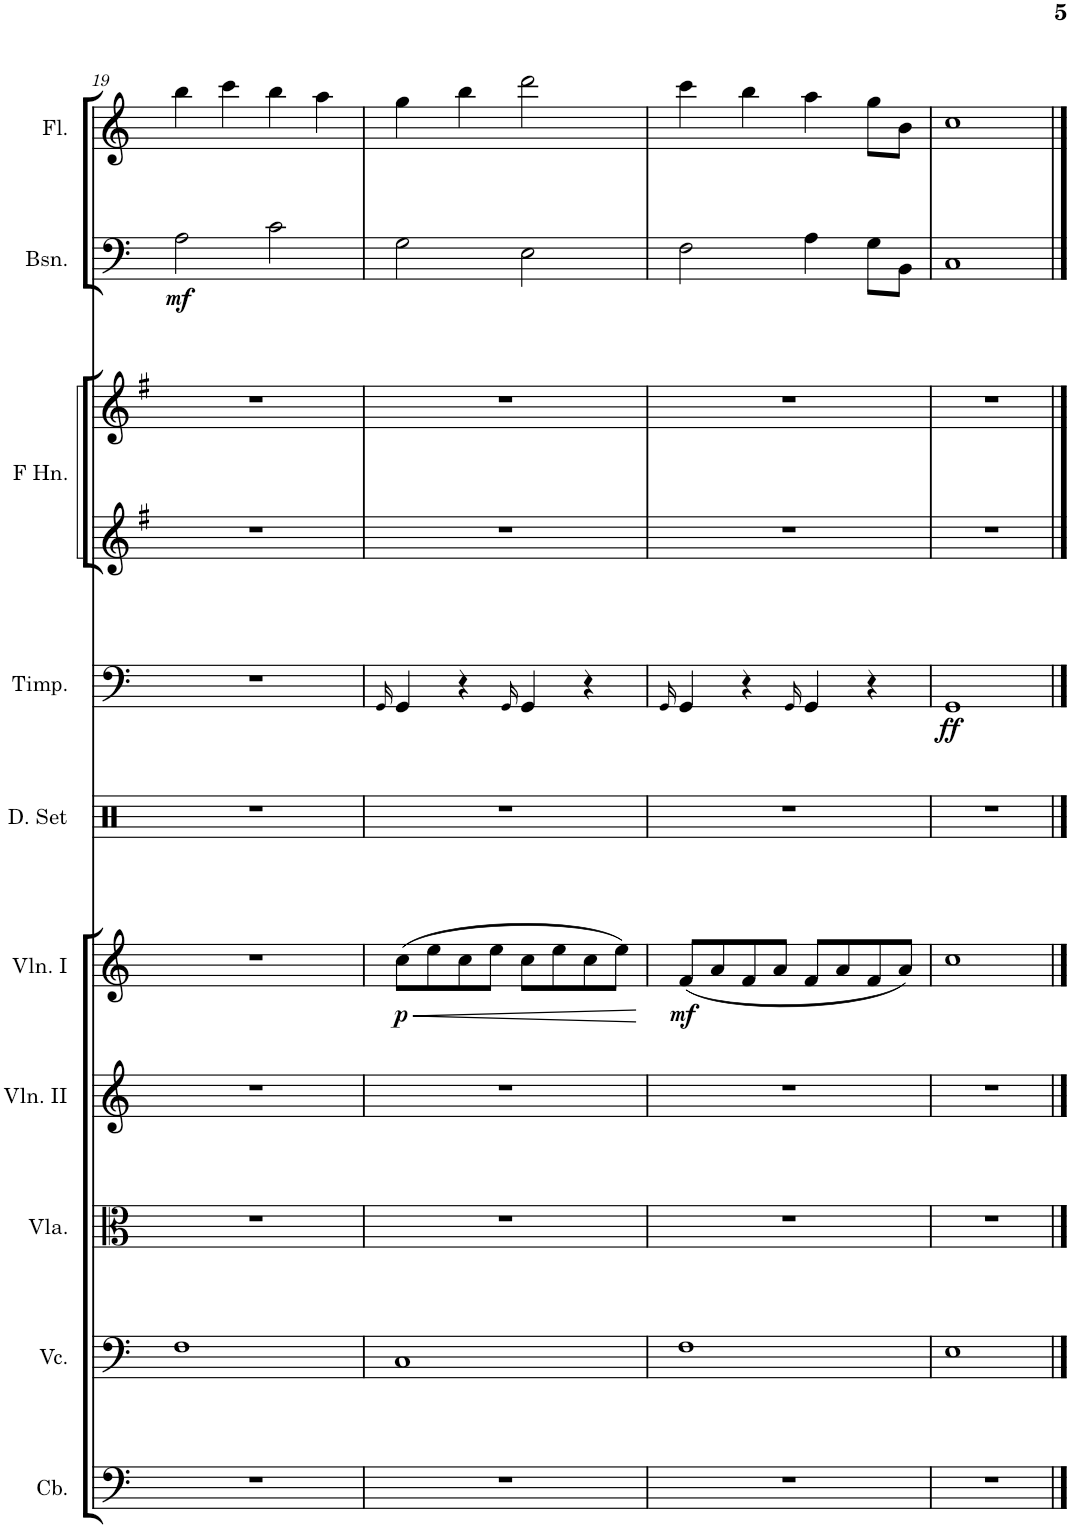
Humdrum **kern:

**kern	**kern	**kern	**kern	**kern	**dynam	**kern	**kern	**dynam	**kern	**kern	**kern	**dynam	**kern
*part10	*part9	*part8	*part7	*part6	*part6	*part5	*part4	*part4	*part3	*part3	*part2	*part2	*part1
*staff11	*staff10	*staff9	*staff8	*staff7	*staff7	*staff6	*staff5	*staff5	*staff4	*staff3	*staff2	*staff2	*staff1
*I"Contrabasses	*I"Violoncellos	*I"Violas	*I"Violins II	*I"Violins I	*	*I"Drumset	*I"Timpani	*	*I"Horns in F	*	*I"Bassoons	*	*I"Flutes
*I'Cb.	*I'Vc.	*I'Vla.	*I'Vln. II	*I'Vln. I	*	*I'D. Set	*I'Timp.	*	*	*	*I'Bsn.	*	*I'Fl.
!!LO:PB:g=z
*clefF4	*clefF4	*clefC3	*clefG2	*clefG2	*	*clefX	*clefF4	*	*clefG2	*clefG2	*clefF4	*	*clefG2
*Trd7c12	*	*	*	*	*	*	*	*	*Trd4c7	*Trd4c7	*	*	*
*k[]	*k[]	*k[]	*k[]	*k[]	*	*k[]	*k[]	*	*k[f#]	*k[f#]	*k[]	*	*k[]
*M4/4	*M4/4	*M4/4	*M4/4	*M4/4	*	*M4/4	*M4/4	*	*M4/4	*M4/4	*M4/4	*	*M4/4
=19	=19	=19	=19	=19	=19	=19	=19	=19	=19	=19	=19	=19	=19
!	!	!	!	!	!	!	!	!	!	!	!	!LO:DY:b	!
1r	1F	1r	1r	1r	.	1r	1r	.	1r	1r	2A\	mf	4bb\
.	.	.	.	.	.	.	.	.	.	.	.	.	4ccc\
.	.	.	.	.	.	.	.	.	.	.	2c\	.	4bb\
.	.	.	.	.	.	.	.	.	.	.	.	.	4aa\
=20	=20	=20	=20	=20	=20	=20	=20	=20	=20	=20	=20	=20	=20
.	.	.	.	.	.	.	16qGG/	.	.	.	.	.	.
!	!	!	!	!	!LO:HP:b	!	!	!	!	!	!	!	!
!	!	!	!	!	!LO:DY:n=1:b	!	!	!	!	!	!	!	!
1r	1C	1r	1r	(8cc\L	< p	1r	4GG/	.	1r	1r	2G\	.	4gg\
.	.	.	.	8ee\	.	.	.	.	.	.	.	.	.
.	.	.	.	8cc\	.	.	4r	.	.	.	.	.	4bb\
.	.	.	.	8ee\J	.	.	.	.	.	.	.	.	.
.	.	.	.	.	.	.	16qGG/	.	.	.	.	.	.
.	.	.	.	8cc\L	.	.	4GG/	.	.	.	2E\	.	2ddd\
.	.	.	.	8ee\	.	.	.	.	.	.	.	.	.
.	.	.	.	8cc\	.	.	4r	.	.	.	.	.	.
.	.	.	.	8ee\J)	.	.	.	.	.	.	.	.	.
.	.	.	.	.	[	.	.	.	.	.	.	.	.
=21	=21	=21	=21	=21	=21	=21	=21	=21	=21	=21	=21	=21	=21
.	.	.	.	.	.	.	16qGG/	.	.	.	.	.	.
!	!	!	!	!	!LO:DY:b	!	!	!	!	!	!	!	!
1r	1F	1r	1r	(8f/L	mf	1r	4GG/	.	1r	1r	2F\	.	4ccc\
.	.	.	.	8a/	.	.	.	.	.	.	.	.	.
.	.	.	.	8f/	.	.	4r	.	.	.	.	.	4bb\
.	.	.	.	8a/J	.	.	.	.	.	.	.	.	.
.	.	.	.	.	.	.	16qGG/	.	.	.	.	.	.
.	.	.	.	8f/L	.	.	4GG/	.	.	.	4A\	.	4aa\
.	.	.	.	8a/	.	.	.	.	.	.	.	.	.
.	.	.	.	8f/	.	.	4r	.	.	.	8G\L	.	8gg\L
.	.	.	.	8a/J)	.	.	.	.	.	.	8BB\J	.	8b\J
=22	=22	=22	=22	=22	=22	=22	=22	=22	=22	=22	=22	=22	=22
!	!	!	!	!	!	!	!	!LO:DY:b	!	!	!	!	!
1r	1E	1r	1r	1cc	.	1r	1GG	ff	1r	1r	1C	.	1cc
==	==	==	==	==	==	==	==	==	==	==	==	==	==
*-	*-	*-	*-	*-	*-	*-	*-	*-	*-	*-	*-	*-	*-
